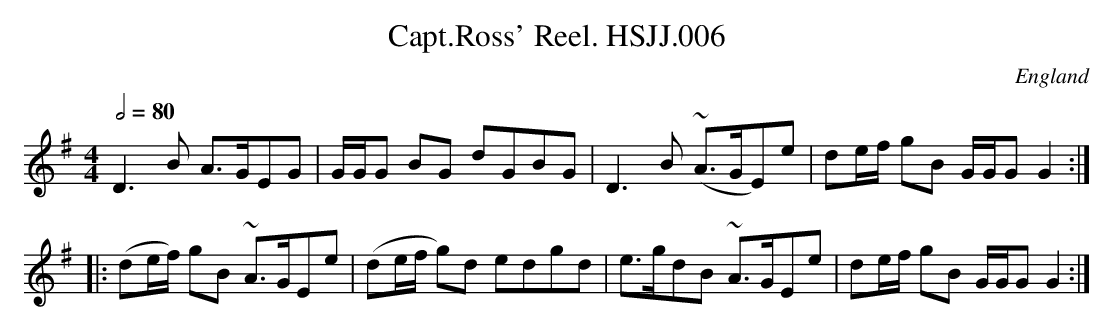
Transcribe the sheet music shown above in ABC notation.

X:1
T:Capt.Ross' Reel. HSJJ.006
M:4/4
L:1/8
Q:1/2=80
O:England
K:G
D3B A>GEG|G/G/G BG dGBG|D3B (~A>GE)e|de/f/ gB G/G/GG2:|
|:(de/f/) gB ~A>GEe|(de/f/ g)d edgd|e>gdB ~A>GEe|de/f/ gB G/G/GG2:|
